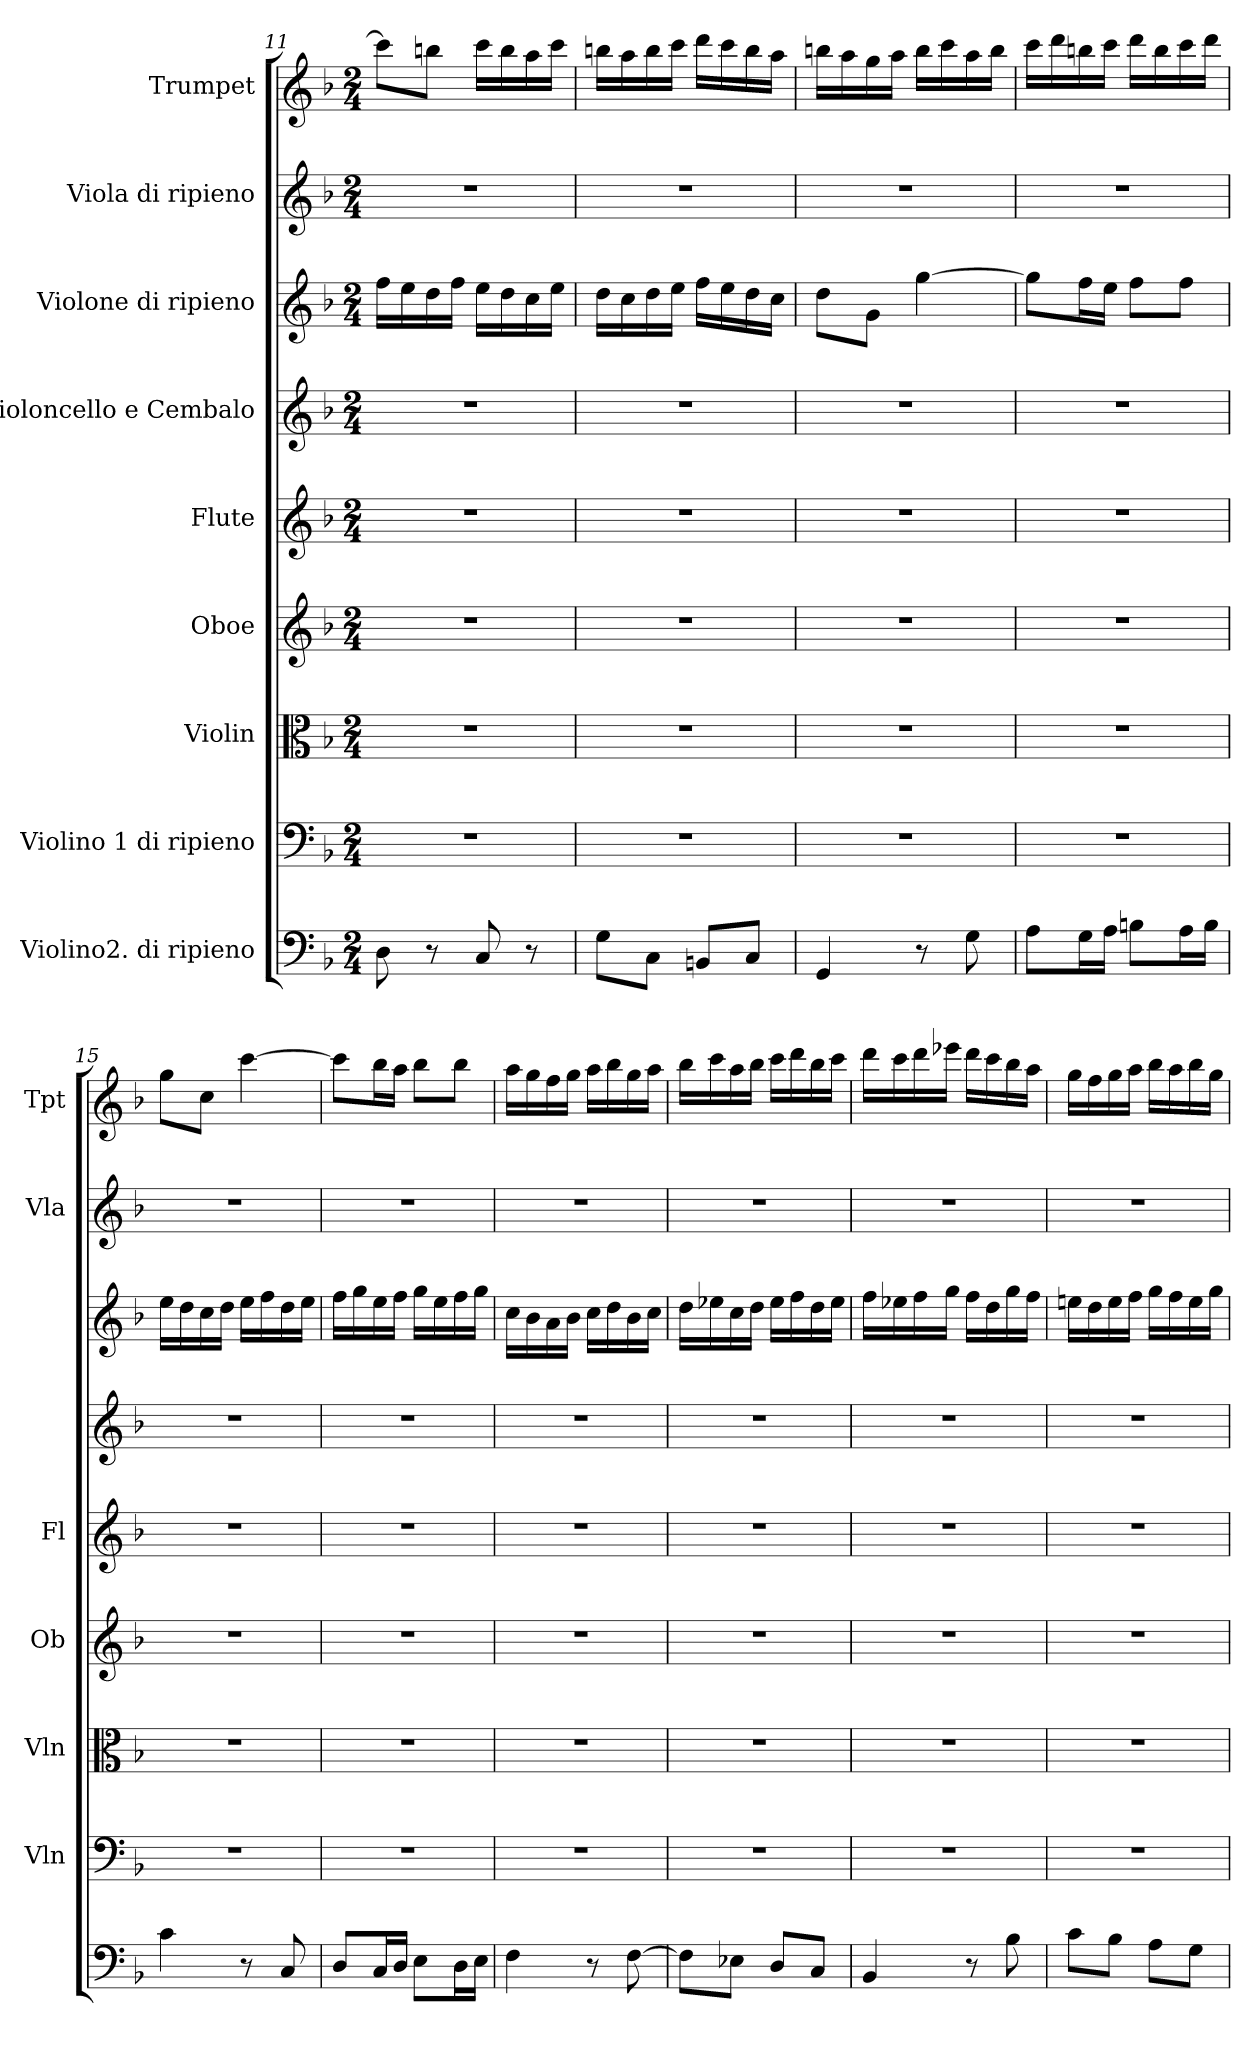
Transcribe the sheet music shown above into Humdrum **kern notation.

**kern	**kern	**kern	**kern	**kern	**kern	**kern	**kern	**kern
*part9	*part8	*part7	*part6	*part5	*part4	*part3	*part2	*part1
*staff9	*staff8	*staff7	*staff6	*staff5	*staff4	*staff3	*staff2	*staff1
*I"Violino2. di ripieno	*I"Violino 1 di ripieno	*I"Violin	*I"Oboe	*I"Flute	*I"Violoncello e Cembalo	*I"Violone di ripieno	*I"Viola di ripieno	*I"Trumpet
*	*I'Vln	*I'Vln	*I'Ob	*I'Fl	*	*	*I'Vla	*I'Tpt
*clefF4	*clefF4	*clefC3	*clefG2	*clefG2	*clefG2	*clefG2	*clefG2	*clefG2
*	*	*	*	*	*	*	*	*ITrd1c2
*k[b-]	*k[b-]	*k[b-]	*k[b-]	*k[b-]	*k[b-]	*k[b-]	*k[b-]	*k[b-e-a-]
*F:	*F:	*F:	*F:	*F:	*F:	*F:	*F:	*E-:
*M2/4	*M2/4	*M2/4	*M2/4	*M2/4	*M2/4	*M2/4	*M2/4	*M2/4
=11	=11	=11	=11	=11	=11	=11	=11	=11
8D\	2r	2r	2r	2r	2r	16ff\LL	2r	8bb-\L]
.	.	.	.	.	.	16ee\	.	.
8r	.	.	.	.	.	16dd\	.	8aan\J
.	.	.	.	.	.	16ff\JJ	.	.
8C/	.	.	.	.	.	16ee\LL	.	16bb-\LL
.	.	.	.	.	.	16dd\	.	16aa\
8r	.	.	.	.	.	16cc\	.	16gg\
.	.	.	.	.	.	16ee\JJ	.	16bb-\JJ
!!LO:PB:g=z
=12	=12	=12	=12	=12	=12	=12	=12	=12
8G\L	2r	2r	2r	2r	2r	16dd\LL	2r	16aan\LL
.	.	.	.	.	.	16cc\	.	16gg\
8C\J	.	.	.	.	.	16dd\	.	16aa\
.	.	.	.	.	.	16ee\JJ	.	16bb-\JJ
8BBn/L	.	.	.	.	.	16ff\LL	.	16ccc\LL
.	.	.	.	.	.	16ee\	.	16bb-\
8C/J	.	.	.	.	.	16dd\	.	16aa\
.	.	.	.	.	.	16cc\JJ	.	16gg\JJ
=13	=13	=13	=13	=13	=13	=13	=13	=13
4GG/	2r	2r	2r	2r	2r	8dd\L	2r	16aan\LL
.	.	.	.	.	.	.	.	16gg\
.	.	.	.	.	.	8g\J	.	16ff\
.	.	.	.	.	.	.	.	16gg\JJ
8r	.	.	.	.	.	[4gg\	.	16aa\LL
.	.	.	.	.	.	.	.	16bb-\
8G\	.	.	.	.	.	.	.	16gg\
.	.	.	.	.	.	.	.	16aa\JJ
=14	=14	=14	=14	=14	=14	=14	=14	=14
8A\L	2r	2r	2r	2r	2r	8gg\L]	2r	16bb-\LL
.	.	.	.	.	.	.	.	16ccc\
16G\L	.	.	.	.	.	16ff\L	.	16aan\
16A\JJ	.	.	.	.	.	16ee\JJ	.	16bb-\JJ
8Bn\L	.	.	.	.	.	8ff\L	.	16ccc\LL
.	.	.	.	.	.	.	.	16aa\
16A\L	.	.	.	.	.	8ff\J	.	16bb-\
16B\JJ	.	.	.	.	.	.	.	16ccc\JJ
=15	=15	=15	=15	=15	=15	=15	=15	=15
4c\	2r	2r	2r	2r	2r	16ee\LL	2r	8ff\L
.	.	.	.	.	.	16dd\	.	.
.	.	.	.	.	.	16cc\	.	8b-\J
.	.	.	.	.	.	16dd\JJ	.	.
8r	.	.	.	.	.	16ee\LL	.	[4bb-\
.	.	.	.	.	.	16ff\	.	.
8C/	.	.	.	.	.	16dd\	.	.
.	.	.	.	.	.	16ee\JJ	.	.
=16	=16	=16	=16	=16	=16	=16	=16	=16
8D/L	2r	2r	2r	2r	2r	16ff\LL	2r	8bb-\L]
.	.	.	.	.	.	16gg\	.	.
16C/L	.	.	.	.	.	16ee\	.	16aa-\L
16D/JJ	.	.	.	.	.	16ff\JJ	.	16gg\JJ
8E\L	.	.	.	.	.	16gg\LL	.	8aa-\L
.	.	.	.	.	.	16ee\	.	.
16D\L	.	.	.	.	.	16ff\	.	8aa-\J
16E\JJ	.	.	.	.	.	16gg\JJ	.	.
!!LO:PB:g=z
=17	=17	=17	=17	=17	=17	=17	=17	=17
4F\	2r	2r	2r	2r	2r	16cc\LL	2r	16gg\LL
.	.	.	.	.	.	16b-\	.	16ff\
.	.	.	.	.	.	16a\	.	16ee-\
.	.	.	.	.	.	16b-\JJ	.	16ff\JJ
8r	.	.	.	.	.	16cc\LL	.	16gg\LL
.	.	.	.	.	.	16dd\	.	16aa-\
[8F\	.	.	.	.	.	16b-\	.	16ff\
.	.	.	.	.	.	16cc\JJ	.	16gg\JJ
=18	=18	=18	=18	=18	=18	=18	=18	=18
8F\L]	2r	2r	2r	2r	2r	16dd\LL	2r	16aa-\LL
.	.	.	.	.	.	16ee-\	.	16bb-\
8E-\J	.	.	.	.	.	16cc\	.	16gg\
.	.	.	.	.	.	16dd\JJ	.	16aa-\JJ
8D/L	.	.	.	.	.	16ee-\LL	.	16bb-\LL
.	.	.	.	.	.	16ff\	.	16ccc\
8C/J	.	.	.	.	.	16dd\	.	16aa-\
.	.	.	.	.	.	16ee-\JJ	.	16bb-\JJ
=19	=19	=19	=19	=19	=19	=19	=19	=19
4BB-/	2r	2r	2r	2r	2r	16ff\LL	2r	16ccc\LL
.	.	.	.	.	.	16ee-\	.	16bb-\
.	.	.	.	.	.	16ff\	.	16ccc\
.	.	.	.	.	.	16gg\JJ	.	16ddd-\JJ
8r	.	.	.	.	.	16ff\LL	.	16ccc\LL
.	.	.	.	.	.	16dd\	.	16bb-\
8B-\	.	.	.	.	.	16gg\	.	16aa-\
.	.	.	.	.	.	16ff\JJ	.	16gg\JJ
=20	=20	=20	=20	=20	=20	=20	=20	=20
8c\L	2r	2r	2r	2r	2r	16een\LL	2r	16ff\LL
.	.	.	.	.	.	16dd\	.	16ee-\
8B-\J	.	.	.	.	.	16ee\	.	16ff\
.	.	.	.	.	.	16ff\JJ	.	16gg\JJ
8A\L	.	.	.	.	.	16gg\LL	.	16aa-\LL
.	.	.	.	.	.	16ff\	.	16gg\
8G\J	.	.	.	.	.	16ee\	.	16aa-\
.	.	.	.	.	.	16gg\JJ	.	16ff\JJ
=	=	=	=	=	=	=	=	=
*-	*-	*-	*-	*-	*-	*-	*-	*-
